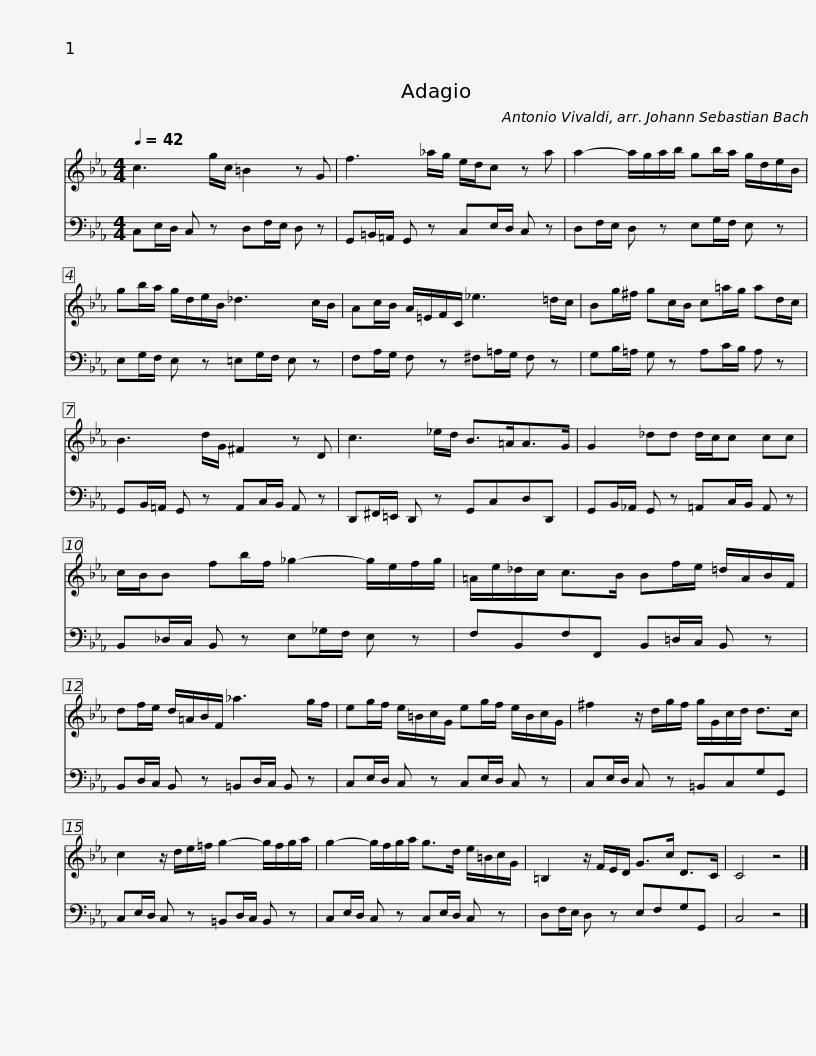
X:1
%%score 1 2
L:1/8
Q:1/4=42
M:4/4
I:linebreak $
K:Cmin
V:1 treble
V:2 bass
V:1
 c3 g/c/ =B2 z G | f3 _a/g/ e/d/c z a | a2- a/g/a/b/ gb/a/ g/d/e/B/ |$ gb/a/ g/d/e/B/ _d3 c/B/ | Ac/B/ A/=E/F/C/ _e3 =d/c/ | %5
 Bg/^f/ gc/B/ c=a/g/ ad/c/ |$ B3 d/G/ ^F2 z D | c3 _e/d/ B>=AA>G | G2 _dd d/c/c cc |$ c/B/B fb/f/ _g2- g/e/f/g/ | %10
 =A/e/_d/c/ c>B Bf/e/ =d/A/B/F/ | df/e/ d/=A/B/F/ _a3 g/f/ |$ eg/f/ e/=B/c/G/ eg/f/ e/B/c/G/ | ^f2 z/ d/g/f/ g/G/c/d/ d>c | c2 z/ d/e/=f/ g2- g/f/g/a/ |$ %15
 g2- g/f/g/a/ g>d e/=B/c/G/ | =B,2 z/ F/E/D/ G>c D>C | C4 z4 |] %18
V:2
 C,E,/D,/ C, z D,F,/E,/ D, z | G,,=B,,/=A,,/ G,, z C,E,/D,/ C, z | D,F,/E,/ D, z E,G,/F,/ E, z |$ E,G,/F,/ E, z =E,G,/F,/ E, z | F,A,/G,/ F, z ^F,=A,/G,/ F, z | %5
 G,B,/=A,/ G, z A,C/B,/ A, z |$ G,,B,,/=A,,/ G,, z A,,C,/B,,/ A,, z | D,,^F,,/=E,,/ D,, z G,,C,D,D,, | G,,B,,/_A,,/ G,, z =A,,C,/B,,/ A,, z |$ B,,_D,/C,/ B,, z E,_G,/F,/ E, z | %10
 F,B,,F,F,, B,,=D,/C,/ B,, z | B,,D,/C,/ B,, z =B,,D,/C,/ B,, z |$ C,E,/D,/ C, z C,E,/D,/ C, z | C,E,/D,/ C, z =B,,C,G,G,, | C,E,/D,/ C, z =B,,D,/C,/ B,, z |$ %15
 C,E,/D,/ C, z C,E,/D,/ C, z | D,F,/E,/ D, z E,F,G,G,, | C,4 z4 |] %18
